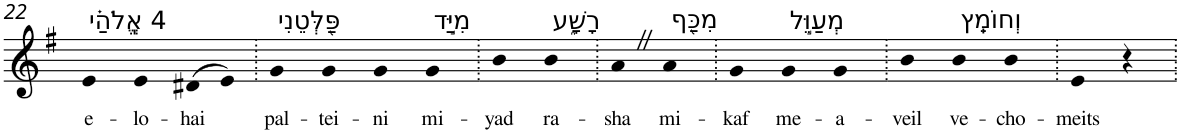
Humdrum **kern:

**kern	**text
*part1	*part1
*staff1	*staff1
*I"Piano	*
*I'Pno	*
!!LO:PB:g=z
*clefG2	*
*k[f#]	*
*G:	*
=22	=22
!LO:TX:a:t=4 אֱֽלֹהַ֗י	!
!	!LO:LY:b
4e	e-
!	!LO:LY:b
4e	-lo-
!	!LO:LY:b
(>8d#X	-hai
8e)	.
=23.	=23.
!LO:TX:a:t=פַּ֭לְּטֵנִי	!
!	!LO:LY:b
4g	pal-
!	!LO:LY:b
4g	-tei-
!	!LO:LY:b
4g	-ni
!LO:TX:a:t=מִיַּ֣ד	!
!	!LO:LY:b
4g	mi-
=24.	=24.
!	!LO:LY:b
4b	-yad
!LO:TX:a:t=רָשָׁ֑ע	!
!	!LO:LY:b
4b	ra-
=25.	=25.
!	!LO:LY:b
4aZ	-sha
!LO:TX:a:t=מִכַּ֖ף	!
!	!LO:LY:b
4a	mi-
=26.	=26.
!	!LO:LY:b
4g	-kaf
!LO:TX:a:t=מְעַוֵּ֣ל	!
!	!LO:LY:b
4g	me-
!	!LO:LY:b
4g	-a-
=27.	=27.
!	!LO:LY:b
4b	-veil
!LO:TX:a:t=וְחוֹמֵֽץ	!
!	!LO:LY:b
4b	ve-
!	!LO:LY:b
4b	-cho-
=28.	=28.
!	!LO:LY:b
4e	-meits
4r	.
=.	=.
*-	*-
